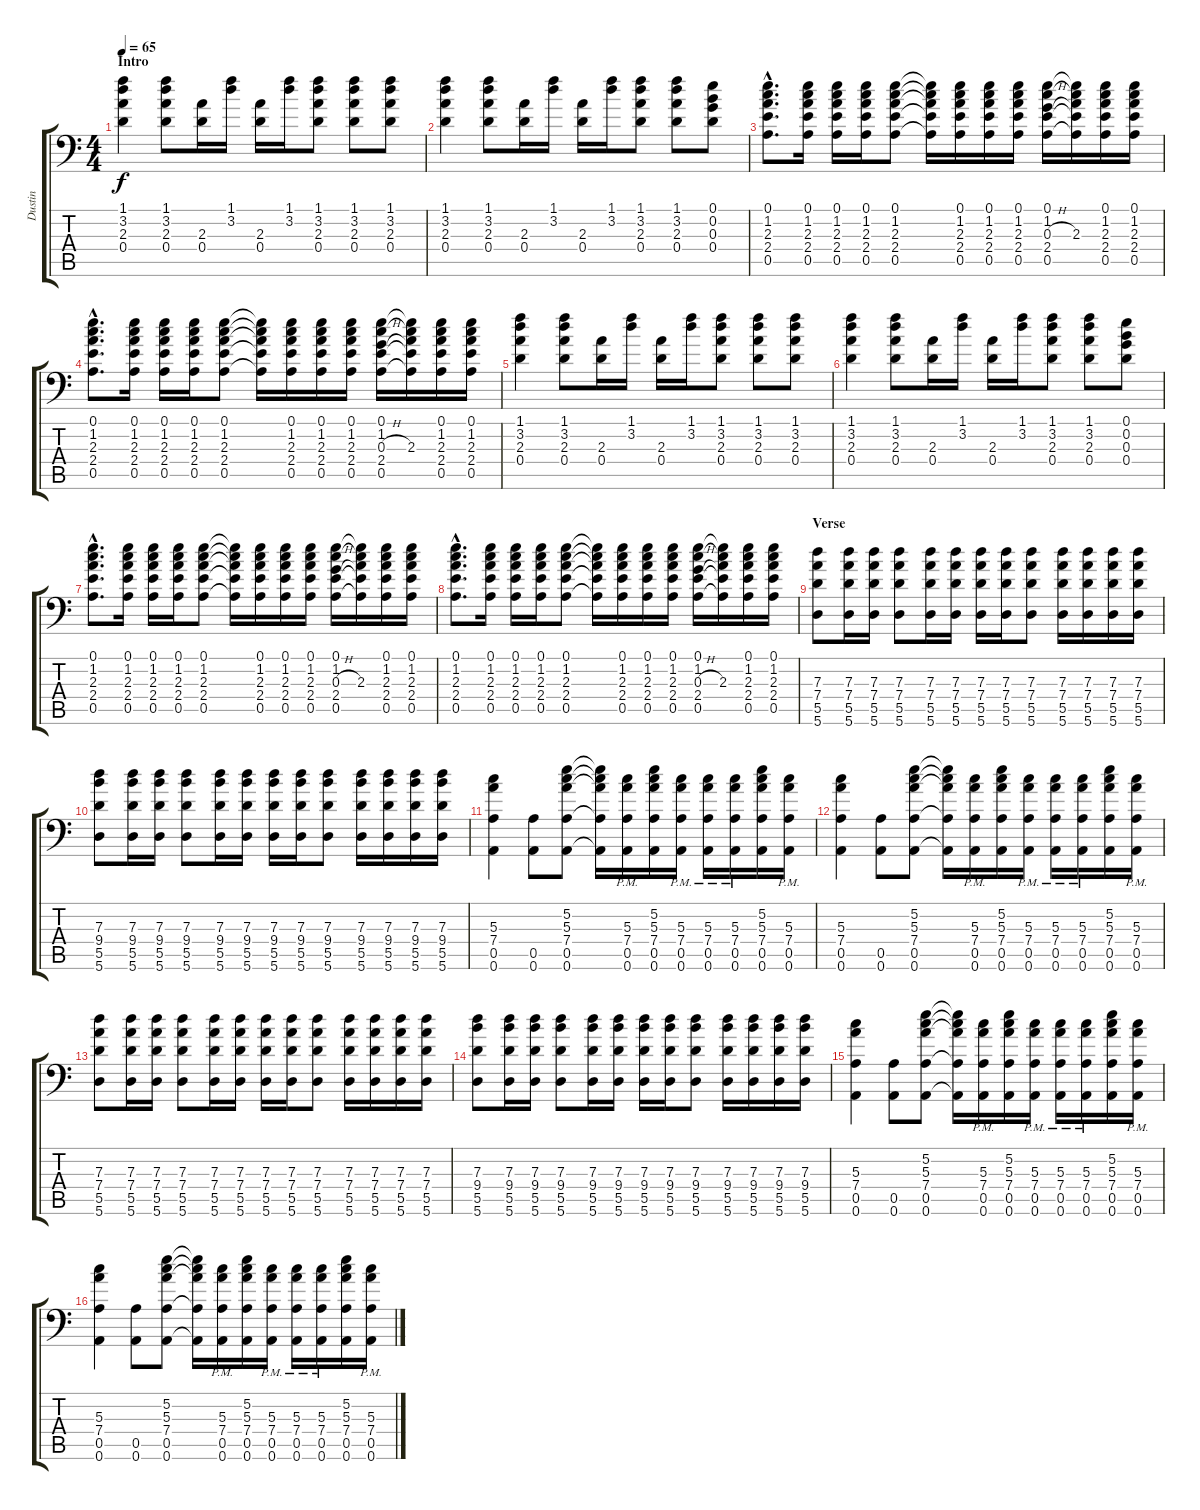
\track ("Dustin" "Dustin") {instrument distortionguitar}
\staff {score tabs}
\tuning (E4 B3 G3 D3 A2 A1) {hide}
\ts (4 4)
\section ("" "Intro")
\tempo 65
\clef f4
\ks c
(1.1 3.2 2.3 0.4).4{dy f instrument acousticguitarsteel} (1.1 3.2 2.3 0.4).8 (2.3 0.4).16 (1.1 3.2).16 (2.3 0.4).16 (1.1 3.2).16 (1.1 3.2 2.3 0.4).8 (1.1 3.2 2.3 0.4).8 (1.1 3.2 2.3 0.4).8 |
(1.1 3.2 2.3 0.4).4{instrument acousticguitarsteel} (1.1 3.2 2.3 0.4).8 (2.3 0.4).16 (1.1 3.2).16 (2.3 0.4).16 (1.1 3.2).16 (1.1 3.2 2.3 0.4).8 (1.1 3.2 2.3 0.4).8 (0.1 0.2 0.3 0.4).8 |
(0.1{hac} 1.2{hac} 2.3{hac} 2.4{hac} 0.5{hac}).8{d} (0.1 1.2 2.3 2.4 0.5).16 (0.1 1.2 2.3 2.4 0.5).16 (0.1 1.2 2.3 2.4 0.5).16 (0.1 1.2 2.3 2.4 0.5).8 (0.1{t} 1.2{t} 2.3{t} 2.4{t} 0.5{t}).16 (0.1 1.2 2.3 2.4 0.5).16 (0.1 1.2 2.3 2.4 0.5).16 (0.1 1.2 2.3 2.4 0.5).16 (0.1 1.2 0.3{h} 2.4 0.5).16 (0.1{t} 1.2{t} 2.3 2.4{t} 0.5{t}).16 (0.1 1.2 2.3 2.4 0.5).16 (0.1 1.2 2.3 2.4 0.5).16 |
(0.1{hac} 1.2{hac} 2.3{hac} 2.4{hac} 0.5{hac}).8{d} (0.1 1.2 2.3 2.4 0.5).16 (0.1 1.2 2.3 2.4 0.5).16 (0.1 1.2 2.3 2.4 0.5).16 (0.1 1.2 2.3 2.4 0.5).8 (0.1{t} 1.2{t} 2.3{t} 2.4{t} 0.5{t}).16 (0.1 1.2 2.3 2.4 0.5).16 (0.1 1.2 2.3 2.4 0.5).16 (0.1 1.2 2.3 2.4 0.5).16 (0.1 1.2 0.3{h} 2.4 0.5).16 (0.1{t} 1.2{t} 2.3 2.4{t} 0.5{t}).16 (0.1 1.2 2.3 2.4 0.5).16 (0.1 1.2 2.3 2.4 0.5).16 |
(1.1 3.2 2.3 0.4).4{instrument acousticguitarsteel} (1.1 3.2 2.3 0.4).8 (2.3 0.4).16 (1.1 3.2).16 (2.3 0.4).16 (1.1 3.2).16 (1.1 3.2 2.3 0.4).8 (1.1 3.2 2.3 0.4).8 (1.1 3.2 2.3 0.4).8 |
(1.1 3.2 2.3 0.4).4{instrument acousticguitarsteel} (1.1 3.2 2.3 0.4).8 (2.3 0.4).16 (1.1 3.2).16 (2.3 0.4).16 (1.1 3.2).16 (1.1 3.2 2.3 0.4).8 (1.1 3.2 2.3 0.4).8 (0.1 0.2 0.3 0.4).8 |
(0.1{hac} 1.2{hac} 2.3{hac} 2.4{hac} 0.5{hac}).8{d} (0.1 1.2 2.3 2.4 0.5).16 (0.1 1.2 2.3 2.4 0.5).16 (0.1 1.2 2.3 2.4 0.5).16 (0.1 1.2 2.3 2.4 0.5).8 (0.1{t} 1.2{t} 2.3{t} 2.4{t} 0.5{t}).16 (0.1 1.2 2.3 2.4 0.5).16 (0.1 1.2 2.3 2.4 0.5).16 (0.1 1.2 2.3 2.4 0.5).16 (0.1 1.2 0.3{h} 2.4 0.5).16 (0.1{t} 1.2{t} 2.3 2.4{t} 0.5{t}).16 (0.1 1.2 2.3 2.4 0.5).16 (0.1 1.2 2.3 2.4 0.5).16 |
(0.1{hac} 1.2{hac} 2.3{hac} 2.4{hac} 0.5{hac}).8{d} (0.1 1.2 2.3 2.4 0.5).16 (0.1 1.2 2.3 2.4 0.5).16 (0.1 1.2 2.3 2.4 0.5).16 (0.1 1.2 2.3 2.4 0.5).8 (0.1{t} 1.2{t} 2.3{t} 2.4{t} 0.5{t}).16 (0.1 1.2 2.3 2.4 0.5).16 (0.1 1.2 2.3 2.4 0.5).16 (0.1 1.2 2.3 2.4 0.5).16 (0.1 1.2 0.3{h} 2.4 0.5).16 (0.1{t} 1.2{t} 2.3 2.4{t} 0.5{t}).16 (0.1 1.2 2.3 2.4 0.5).16 (0.1 1.2 2.3 2.4 0.5).16 |
\section ("" "Verse")
(7.3 7.4 5.5 5.6).8{instrument distortionguitar} (7.3 7.4 5.5 5.6).16 (7.3 7.4 5.5 5.6).16 (7.3 7.4 5.5 5.6).8 (7.3 7.4 5.5 5.6).16 (7.3 7.4 5.5 5.6).16 (7.3 7.4 5.5 5.6).16 (7.3 7.4 5.5 5.6).16 (7.3 7.4 5.5 5.6).8 (7.3 7.4 5.5 5.6).16 (7.3 7.4 5.5 5.6).16 (7.3 7.4 5.5 5.6).16 (7.3 7.4 5.5 5.6).16 |
(7.3 9.4 5.5 5.6).8{instrument distortionguitar} (7.3 9.4 5.5 5.6).16 (7.3 9.4 5.5 5.6).16 (7.3 9.4 5.5 5.6).8 (7.3 9.4 5.5 5.6).16 (7.3 9.4 5.5 5.6).16 (7.3 9.4 5.5 5.6).16 (7.3 9.4 5.5 5.6).16 (7.3 9.4 5.5 5.6).8 (7.3 9.4 5.5 5.6).16 (7.3 9.4 5.5 5.6).16 (7.3 9.4 5.5 5.6).16 (7.3 9.4 5.5 5.6).16 |
(5.3 7.4 0.5 0.6).4 (0.5 0.6).8 (5.2 5.3 7.4 0.5 0.6).8 (5.2{t} 5.3{t} 7.4{t} 0.5{t} 0.6{t}).16 (5.3 7.4 0.5{pm} 0.6).16 (5.2 5.3 7.4 0.5 0.6).16 (5.3{pm} 7.4 0.5 0.6).16 (5.3{pm} 7.4 0.5 0.6).16 (5.3{pm} 7.4 0.5 0.6).16 (5.2 5.3 7.4 0.5 0.6).16 (5.3{pm} 7.4 0.5 0.6).16 |
(5.3 7.4 0.5 0.6).4 (0.5 0.6).8 (5.2 5.3 7.4 0.5 0.6).8 (5.2{t} 5.3{t} 7.4{t} 0.5{t} 0.6{t}).16 (5.3 7.4 0.5{pm} 0.6).16 (5.2 5.3 7.4 0.5 0.6).16 (5.3{pm} 7.4 0.5 0.6).16 (5.3{pm} 7.4 0.5 0.6).16 (5.3{pm} 7.4 0.5 0.6).16 (5.2 5.3 7.4 0.5 0.6).16 (5.3{pm} 7.4 0.5 0.6).16 |
(7.3 7.4 5.5 5.6).8 (7.3 7.4 5.5 5.6).16 (7.3 7.4 5.5 5.6).16 (7.3 7.4 5.5 5.6).8 (7.3 7.4 5.5 5.6).16 (7.3 7.4 5.5 5.6).16 (7.3 7.4 5.5 5.6).16 (7.3 7.4 5.5 5.6).16 (7.3 7.4 5.5 5.6).8 (7.3 7.4 5.5 5.6).16 (7.3 7.4 5.5 5.6).16 (7.3 7.4 5.5 5.6).16 (7.3 7.4 5.5 5.6).16 |
(7.3 9.4 5.5 5.6).8 (7.3 9.4 5.5 5.6).16 (7.3 9.4 5.5 5.6).16 (7.3 9.4 5.5 5.6).8 (7.3 9.4 5.5 5.6).16 (7.3 9.4 5.5 5.6).16 (7.3 9.4 5.5 5.6).16 (7.3 9.4 5.5 5.6).16 (7.3 9.4 5.5 5.6).8 (7.3 9.4 5.5 5.6).16 (7.3 9.4 5.5 5.6).16 (7.3 9.4 5.5 5.6).16 (7.3 9.4 5.5 5.6).16 |
(5.3 7.4 0.5 0.6).4 (0.5 0.6).8 (5.2 5.3 7.4 0.5 0.6).8 (5.2{t} 5.3{t} 7.4{t} 0.5{t} 0.6{t}).16 (5.3 7.4 0.5{pm} 0.6).16 (5.2 5.3 7.4 0.5 0.6).16 (5.3{pm} 7.4 0.5 0.6).16 (5.3{pm} 7.4 0.5 0.6).16 (5.3{pm} 7.4 0.5 0.6).16 (5.2 5.3 7.4 0.5 0.6).16 (5.3{pm} 7.4 0.5 0.6).16 |
(5.3 7.4 0.5 0.6).4 (0.5 0.6).8 (5.2 5.3 7.4 0.5 0.6).8 (5.2{t} 5.3{t} 7.4{t} 0.5{t} 0.6{t}).16 (5.3 7.4 0.5{pm} 0.6).16 (5.2 5.3 7.4 0.5 0.6).16 (5.3{pm} 7.4 0.5 0.6).16 (5.3{pm} 7.4 0.5 0.6).16 (5.3{pm} 7.4 0.5 0.6).16 (5.2 5.3 7.4 0.5 0.6).16 (5.3{pm} 7.4 0.5 0.6).16
